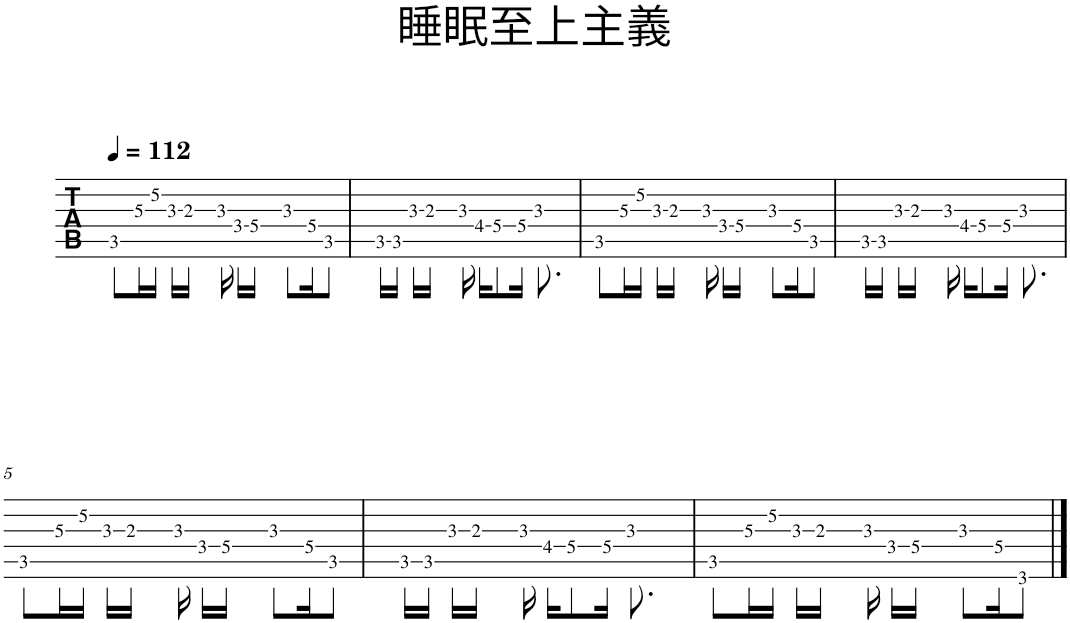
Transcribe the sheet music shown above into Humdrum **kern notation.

**kern
*part1
*staff1
*I"Guitar
*I'Guit.
*stria6
*
*k[]
*M4/4
*MM112
=1
8C\L
16c\L
16e\JJ
16B-\LL
16A\JJ
16r
16B-\
16F\LL
16G\JJ
16r
8B-\L
16G\K
8C\J
=2
8r
16C\LL
16C\JJ
16B-\LL
16A\JJ
16r
16B-\
16F#\KL
8G\
16G\Jk
8.B-\
16r
=3
8C\L
16c\L
16e\JJ
16B-\LL
16A\JJ
16r
16B-\
16F\LL
16G\JJ
16r
8B-\L
16G\K
8C\J
=4
8r
16C\LL
16C\JJ
16B-\LL
16A\JJ
16r
16B-\
16F#\KL
8G\
16G\Jk
8.B-\
16r
!!LO:LB:g=z
=5
8C\L
16c\L
16e\JJ
16B-\LL
16A\JJ
16r
16B-\
16F\LL
16G\JJ
16r
8B-\L
16G\K
8C\J
=6
8r
16C\LL
16C\JJ
16B-\LL
16A\JJ
16r
16B-\
16F#\KL
8G\
16G\Jk
8.B-\
16r
=7
8C\L
16c\L
16e\JJ
16B-\LL
16A\JJ
16r
16B-\
16F\LL
16G\JJ
16r
8B-\L
16G\K
8GG\J
==
*-
